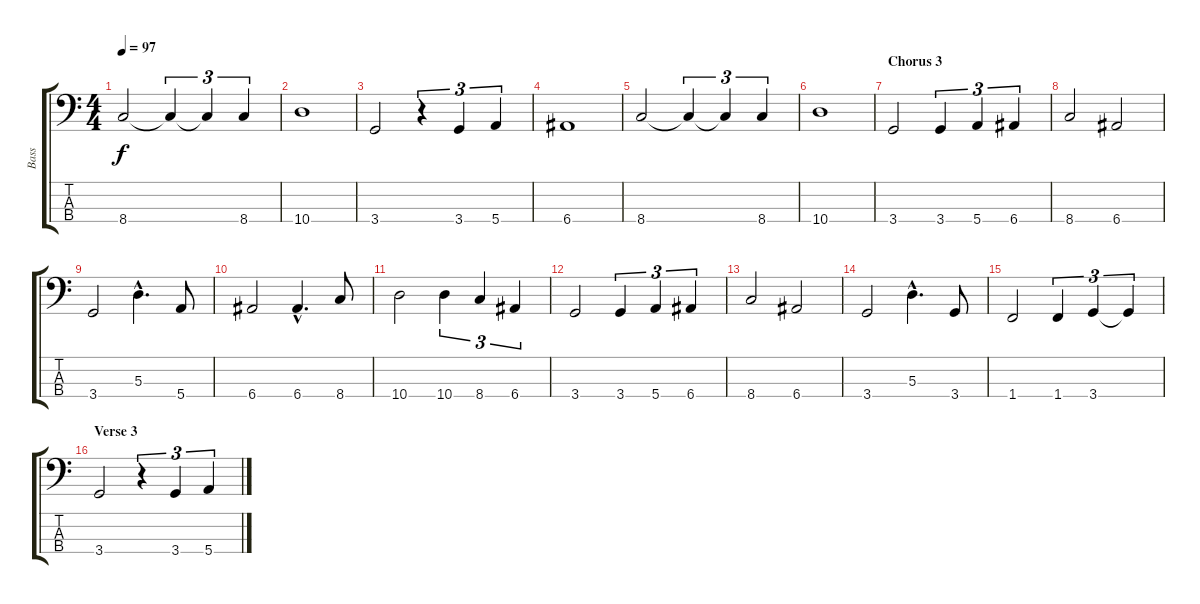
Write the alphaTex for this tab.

\track ("Bass" "Bass") {instrument electricbasspick}
\staff {score tabs}
\tuning (G2 D2 A1 E1) {hide}
\ts (4 4)
\tempo 97
\clef f4
\ks c
8.4.2{dy f} 8.4{t}.4{tu (3 2)} 8.4{t}.4{tu (3 2)} 8.4.4{tu (3 2)} |
10.4.1 |
3.4.2 r.4{tu (3 2)} 3.4.4{tu (3 2)} 5.4.4{tu (3 2)} |
6.4.1 |
8.4.2 8.4{t}.4{tu (3 2)} 8.4{t}.4{tu (3 2)} 8.4.4{tu (3 2)} |
10.4.1 |
\section ("" "Chorus 3")
3.4.2 3.4.4{tu (3 2)} 5.4.4{tu (3 2)} 6.4.4{tu (3 2)} |
8.4.2 6.4.2 |
3.4.2 5.3{hac}.4{d} 5.4.8 |
6.4.2 6.4{hac}.4{d} 8.4.8 |
10.4.2 10.4.4{tu (3 2)} 8.4.4{tu (3 2)} 6.4.4{tu (3 2)} |
3.4.2 3.4.4{tu (3 2)} 5.4.4{tu (3 2)} 6.4.4{tu (3 2)} |
8.4.2 6.4.2 |
3.4.2 5.3{hac}.4{d} 3.4.8 |
1.4.2 1.4.4{tu (3 2)} 3.4.4{tu (3 2)} 3.4{t}.4{tu (3 2)} |
\section ("" "Verse 3")
3.4.2 r.4{tu (3 2)} 3.4.4{tu (3 2)} 5.4.4{tu (3 2)}
